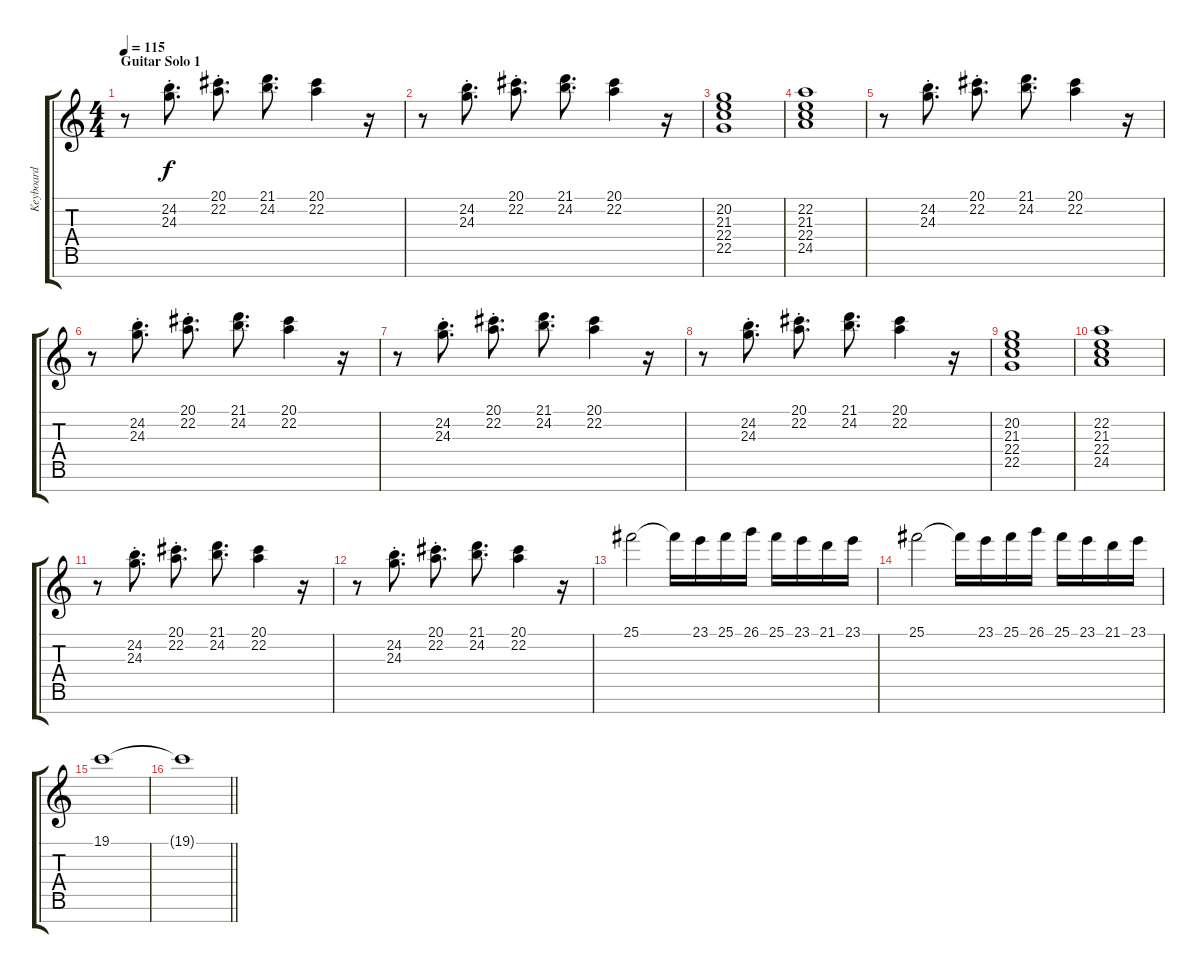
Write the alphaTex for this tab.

\track ("Keyboard" "Keyboard") {instrument rockorgan}
\staff {score tabs}
\tuning (F4 B3 G3 D3 A2 E2 B1) {hide}
\ts (4 4)
\section ("" "Guitar Solo 1")
\tempo 115
\clef g2
\ks c
r.8{dy f} (24.2{st} 24.3{st}).8{d} (20.1{st} 22.2{st}).8{d} (21.1 24.2).8{d} (20.1 22.2).4 r.16 |
r.8 (24.2{st} 24.3{st}).8{d} (20.1{st} 22.2{st}).8{d} (21.1 24.2).8{d} (20.1 22.2).4 r.16 |
(20.2 21.3 22.4 22.5).1 |
(22.2 21.3 22.4 24.5).1 |
r.8 (24.2{st} 24.3{st}).8{d} (20.1{st} 22.2{st}).8{d} (21.1 24.2).8{d} (20.1 22.2).4 r.16 |
r.8 (24.2{st} 24.3{st}).8{d} (20.1{st} 22.2{st}).8{d} (21.1 24.2).8{d} (20.1 22.2).4 r.16 |
r.8 (24.2{st} 24.3{st}).8{d} (20.1{st} 22.2{st}).8{d} (21.1 24.2).8{d} (20.1 22.2).4 r.16 |
r.8 (24.2{st} 24.3{st}).8{d} (20.1{st} 22.2{st}).8{d} (21.1 24.2).8{d} (20.1 22.2).4 r.16 |
(20.2 21.3 22.4 22.5).1 |
(22.2 21.3 22.4 24.5).1 |
r.8 (24.2{st} 24.3{st}).8{d} (20.1{st} 22.2{st}).8{d} (21.1 24.2).8{d} (20.1 22.2).4 r.16 |
r.8 (24.2{st} 24.3{st}).8{d} (20.1{st} 22.2{st}).8{d} (21.1 24.2).8{d} (20.1 22.2).4 r.16 |
25.1.2 25.1{t}.16 23.1.16 25.1.16 26.1.16 25.1.16 23.1.16 21.1.16 23.1.16 |
25.1.2 25.1{t}.16 23.1.16 25.1.16 26.1.16 25.1.16 23.1.16 21.1.16 23.1.16 |
19.1.1 |
\barLineRight lightlight
19.1{t}.1
